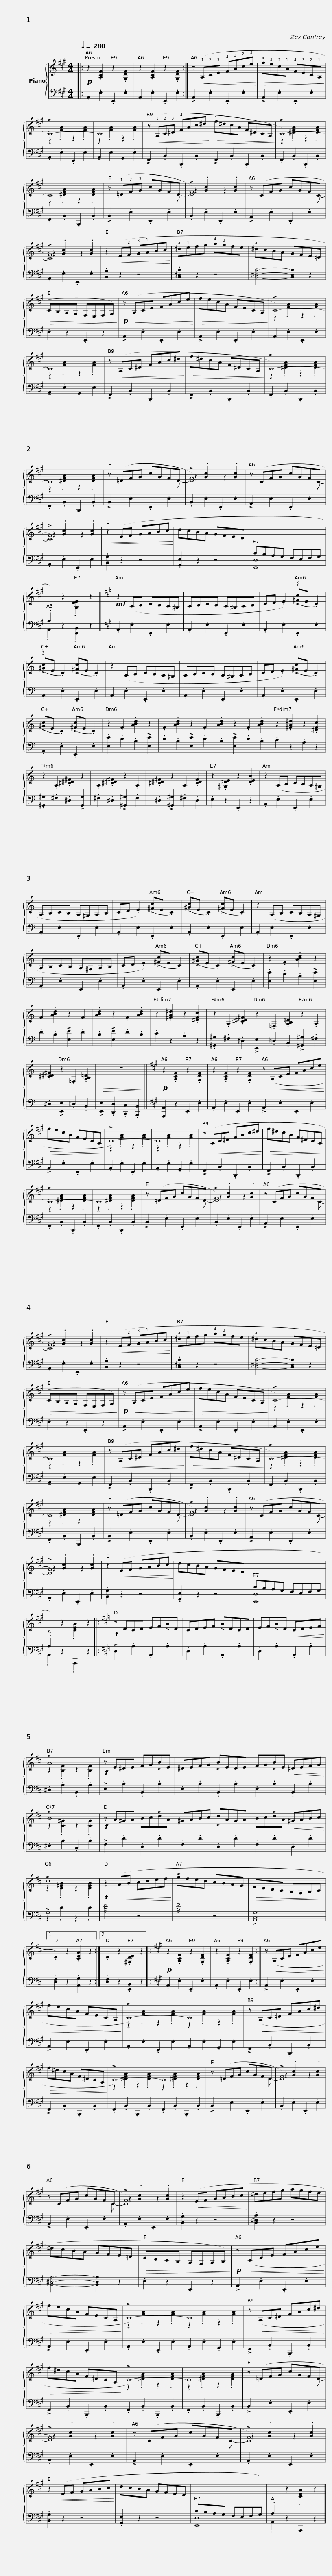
X:1
%%score { ( 1 3 4 ) | ( 2 5 ) }
L:1/8
Q:1/4=280
M:4/4
I:linebreak $
K:A
V:1 treble
V:3 treble
V:4 treble
V:2 bass
V:5 bass
V:1
|:!p! z2 .[A,CF]2 z2 .[G,DF]2 | z2 .[A,CF]2 z2 .[G,DF]2 :| z!<(! (!1!A,!2!C!3!E !4!F!1!A!2!c!3!e!<)! |!>(! !4!f!3!e!2!c!1!A !4!F!3!E!2!C!1!A,!>)! | !>!C8-) |$ %5
 C8 | z!<(! (!1!A,!2!C!3!^D !4!FAc^d!<)! |!>(! !4!f^dcA F^DCA,!>)! | !>!C8-) | C8 |$ %10
 z (!1!=D!2!F!3!G !5!cGFD | !>!F8) | z (CFG cGFC | !>!F8) | z2!<(! (!1!E!2!F !3!G!1!ABc!<)! |$ %15
 !4!^d!1!efg !4!a!3!gfe | !4!^dcBA GFE=D |!>(! CB,A,G, F,E,F,G,)!>)! |!p! z!<(! (A,CE FAce!<)! |$!>(! fecA FECA,!>)! | %20
 !>!C8-) | C8 | z!<(! (A,C^D FAc^d!<)! |!>(! f^dcA F^DCA,!>)! |$ !>!C8-) | %25
 C8 | z (=DFG cGFD | !>!F8) | z (CFG cGFC |$ !>!F8) | %30
!<(! z2 (EF GABc!<)! | dcBA GFED |[I:staff +1] CB,A,G, F,E,F,G, | .A,2)[I:staff -1] z2 .[G,DE]2 z2 ||$[K:C]!mf! z2 (A,B, CB,A,^G, | %35
 A,B,CB, A,^G,A,B, | CD .E2) (!>!!3!!5![^Fc]E .C2) | (!>!!4!!5![^Gc]E .C2) (!>![^Fc]E .C2) |$ z2 (A,B, CB,A,^G, | A,B,CB, A,^G,A,B, | %40
 CD .E2) (!>![^Fc]E .C2) | (!>![^Gc]E .C2) (!>![^Fc]E .C2) |$ z2 .F2 .[ABd]2 z2 | .F2 .[ABd]2 z2 .F2 | .[ABd]2 z2 .F2 .[ABd]2 | %45
 z2 .[^FA^d]2 z2 .[^DFc]2 | z2 .A,2 .[^C^D^F]2 z2 |$ .A,2 .[^C^D^F]2 z2 .A,2 | .[^C^D^F]2 z2 .A,2 .[CDF]2 | z2 .[^G,=DE]2 z2 .[DEB]2 | %50
 z2 (A,B, CB,A,^G, | A,B,CB, A,^G,A,B, |$ CD .E2) (!>![^Fc]E .C2) | (!>![^Gc]E .C2) (!>![^Fc]E .C2) | z2 (A,B, CB,A,^G, | %55
 A,B,CB, A,^G,A,B, |$ CD .E2) (!>![^Fc]E .C2) | (!>![^Gc]E .C2) (!>![^Fc]E .C2) | z2 .F2 .[ABd]2 z2 | .F2 .[ABd]2 z2 .F2 | %60
 .[ABd]2 z2 .F2 .[ABd]2 |$ z2 .[^FA^d]2 z2 .[^DFc]2 | z2 .A,2 .[^C^D^F]2 z2 | .=F,2 .[A,B,=D]2 z2 .A,2 | .[^C^D^F]2 z2 .=F,2 .[A,B,=D]2 | %65
!>(! z8!>)! ||$[K:A]!p! z2 .[A,CF]2 z2 .[G,DF]2 | z2 .[A,CF]2 z2 .[G,DF]2 | z!<(! (A,CE FAce!<)! |!>(! fecA FECA,!>)! | %70
 !>!C8-) |$ C8 | z!<(! (A,C^D FAc^d!<)! |!>(! f^dcA F^DCA,!>)! | !>!C8-) | %75
 C8 |$ z (=DFG cGFD | !>!F8) | z (CFG cGFC | !>!F8) | %80
 z2!<(! (!1!E!2!F !3!G!1!ABc!<)! |$ !4!^d!1!efg !4!a!3!gfe | !4!^dcBA GFE=D |!>(! CB,A,G, F,E,F,G,)!>)! |!p! z!<(! (A,CE FAce!<)! |$ %85
!>(! fecA FECA,!>)! | !>!C8-) | C8 | z!<(! (A,C^D FAc^d!<)! |!>(! f^dcA F^DCA,!>)! |$ %90
 !>!C8-) | C8 | z (=DFG cGFD | !>!F8) | z (CFG cGFC |$ %95
 !>!F8) | z2!<(! (EF GABc!<)! | dcBA GFED |[I:staff +1] CB,A,G, F,E,F,G, | .A,2)[I:staff -1] z2 .[CEA]2 z2 |:$ %100
[K:D]!f! z DCD EF!>!AD | CDEF !>!ADCD | EF!>!AD!<(! CDEF!<)! | !>!A8 |$!f! z E^DE FG!>!BE | %105
 ^DEFG !>!BEDE | FG!>!BE!<(! ^DEFG!<)! | !>!B8 |$!f! z A^GA Bc!>!dA | ^GABc !>!dAGA | %110
 Bc!>!dA!<(! ^GABc!<)! | !>!d8 |$!f! z2!<(! (AB cdef!<)! | !>!gfed cBAG |!>(! FEDC B,A,B,C!>)! |1 %115
 .D2) z2 .[CEA]2 z2 :|2 .D2 z2 .[^G,DE]2 z2 |:$[K:A]!p! z2 .[A,CF]2 z2 .[G,DF]2 | z2 .[A,CF]2 z2 .[G,DF]2 :| z!<(! (A,CE FAce!<)! | %120
!>(! fecA FECA,!>)! | !>!C8-) |$ C8 | z!<(! (A,C^D FAc^d!<)! |!>(! f^dcA F^DCA,!>)! | %125
 !>!C8-) | C8 |$ z (=DFG cGFD | !>!F8) | z (CFG cGFC | %130
 !>!F8) | z2!<(! (EF GABc!<)! |$ ^defg agfe | ^dcBA GFE=D |!>(! CB,A,G, F,E,F,G,)!>)! | %135
!p! z!<(! (A,CE FAce!<)! |$!>(! fecA FECA,!>)! | !>!C8-) | C8 | z!<(! (A,C^D FAc^d!<)! | %140
!>(! f^dcA F^DCA,!>)! |$ !>!C8-) | C8 | z (=DFG cGFD | !>!F8) | %145
 z (CFG cGFC |$ !>!F8) |!<(! z2 (EF GABc!<)! | dcBA GFED |[I:staff +1] CB,A,G, F,E,F,G,) | %150
 .A,2[I:staff -1] z2 .[CEA]2 z2 |] %151
V:2
|: .A,,2 .E,2 .E,,2 .E,2 | .A,,2 .E,2 .E,,2 .E,2 :| !>!A,,2 .E,2 .E,,2 .E,2 | !>!A,,2 .E,2 .E,,2 .E,2 | .A,,2 .E,2 .E,,2 .E,2 |$ %5
 !tenuto!A,,2 .E,2 !tenuto!G,,2 .E,2 | !>!F,,2 .B,,2 .B,,,2 .B,,2 | !>!F,,2 .B,,2 .B,,,2 .B,,2 | .F,,2 .B,,2 .B,,,2 .B,,2 | .F,,2 .B,,2 .B,,,2 .B,,2 |$ %10
 !>!B,,2 .E,2 .E,,2 .E,2 | .B,,2 .E,2 .E,,2 .E,2 | !>!A,,2 .E,2 .E,,2 .E,2 | .A,,2 .E,2 .E,,2 .E,2 | .[B,,G,]2 z2 z4 |$ %15
 .[B,,^D,A,]2 z2 z4 | [B,,^D,A,]4- [B,,D,A,]2 z2 | .E,2 z2 .E,,2 z2 | !>!A,,2 .E,2 .E,,2 .E,2 |$ !>!A,,2 .E,2 .E,,2 .E,2 | %20
 .A,,2 .E,2 .E,,2 .E,2 | !tenuto!A,,2 .E,2 !tenuto!G,,2 .E,2 | !>!F,,2 .B,,2 .B,,,2 .B,,2 | !>!F,,2 .B,,2 .B,,,2 .B,,2 |$ .F,,2 .B,,2 .B,,,2 .B,,2 | %25
 .F,,2 .B,,2 .B,,,2 .B,,2 | !>!B,,2 .E,2 .E,,2 .E,2 | .B,,2 .E,2 .E,,2 .E,2 | !>!A,,2 .E,2 .E,,2 .E,2 |$ .A,,2 .E,2 .E,,2 .E,2 | %30
 .[B,,G,]2 z2 z4 | .[G,,E,]2 z2 z4 | [E,,D,]8 | .A,,2 z2 .[E,,B,,]2 z2 ||$[K:C] .A,,2 .E,2 .E,,2 .E,2 | %35
 .A,,2 .E,2 .E,,2 .E,2 | .A,,2 .E,2 .E,,2 .E,2 | .A,,2 .E,2 .E,,2 .E,2 |$ .A,,2 .E,2 .E,,2 .E,2 | .A,,2 .E,2 .E,,2 .E,2 | %40
 .A,,2 .E,2 .E,,2 .E,2 | .A,,2 .E,2 .E,,2 .E,2 |$ .[E,E]2 .D2 .B,2 !>![E,E]2 | .D2 .B,2 !>![E,E]2 .D2 | .B,2 !>![E,E]2 .D2 .B,2 | %45
 .C2 z2 .A,2 z2 | .[^G,,^G,]2 .^F,2 .^D,2 !>![G,,G,]2 |$ .^F,2 .^D,2 !>![^G,,^G,]2 .F,2 | .^D,2 !>![^G,,^G,]2 .^F,2 .D,2 | .E,2 z2 .E,,2 z2 | %50
 .A,,2 .E,2 .E,,2 .E,2 | .A,,2 .E,2 .E,,2 .E,2 |$ .A,,2 .E,2 .E,,2 .E,2 | .A,,2 .E,2 .E,,2 .E,2 | .A,,2 .E,2 .E,,2 .E,2 | %55
 .A,,2 .E,2 .E,,2 .E,2 |$ .A,,2 .E,2 .E,,2 .E,2 | .A,,2 .E,2 .E,,2 .E,2 | .[E,E]2 .D2 .B,2 !>![E,E]2 | .D2 .B,2 !>![E,E]2 .D2 | %60
 .B,2 !>![E,E]2 .D2 .B,2 |$ .C2 z2 .A,2 z2 | .[^G,,^G,]2 .^F,2 .^D,2 !>![E,,E,]2 | .=D,2 .B,,2 !>![^G,,^G,]2 .^F,2 | .^D,2 !>![E,,E,]2 .=D,2 .B,,2 | %65
 !>![E,,E,]2 .[D,,D,]2 .[C,,C,]2 .[B,,,B,,]2 ||$[K:A] [A,,,A,,]2 z2 .E,,2 .E,2 | .A,,2 .E,2 .E,,2 .E,2 | !>!A,,2 .E,2 .E,,2 .E,2 | !>!A,,2 .E,2 .E,,2 .E,2 | %70
 .A,,2 .E,2 .E,,2 .E,2 |$ !tenuto!A,,2 .E,2 !tenuto!G,,2 .E,2 | !>!F,,2 .B,,2 .B,,,2 .B,,2 | !>!F,,2 .B,,2 .B,,,2 .B,,2 | .F,,2 .B,,2 .B,,,2 .B,,2 | %75
 .F,,2 .B,,2 .B,,,2 .B,,2 |$ !>!B,,2 .E,2 .E,,2 .E,2 | .B,,2 .E,2 .E,,2 .E,2 | !>!A,,2 .E,2 .E,,2 .E,2 | .A,,2 .E,2 .E,,2 .E,2 | %80
 .[B,,G,]2 z2 z4 |$ .[B,,^D,A,]2 z2 z4 | [B,,^D,A,]4- [B,,D,A,]2 z2 | .E,2 z2 .E,,2 z2 | !>!A,,2 .E,2 .E,,2 .E,2 |$ %85
 !>!A,,2 .E,2 .E,,2 .E,2 | .A,,2 .E,2 .E,,2 .E,2 | !tenuto!A,,2 .E,2 !tenuto!G,,2 .E,2 | !>!F,,2 .B,,2 .B,,,2 .B,,2 | !>!F,,2 .B,,2 .B,,,2 .B,,2 |$ %90
 .F,,2 .B,,2 .B,,,2 .B,,2 | .F,,2 .B,,2 .B,,,2 .B,,2 | !>!B,,2 .E,2 .E,,2 .E,2 | .B,,2 .E,2 .E,,2 .E,2 | !>!A,,2 .E,2 .E,,2 .E,2 |$ %95
 .A,,2 .E,2 .E,,2 .E,2 | .[B,,G,]2 z2 z4 | .[G,,E,]2 z2 z4 | [E,,D,]8 | .A,,2 z2 .A,,,2 z2 |:$ %100
[K:D] !>!D,2 .A,2 .A,,2 .A,2 | .D,2 .A,2 .A,,2 .A,2 | .D,2 .A,2 .A,,2 .A,2 | .^D,2 .A,2 .B,,2 .A,2 |$ !>!E,2 .B,2 .B,,2 .B,2 | %105
 .E,2 .B,2 .B,,2 .B,2 | .E,2 .B,2 .B,,2 .B,2 | .^E,2 .B,2 .C,2 .B,2 |$ !>!F,2 .D2 .D,2 .D2 | .F,2 .D2 .D,2 .D2 | %110
 .F,2 .D2 .D,2 .D2 | !>!G,8 |$ [A,DF]4 z4 | [A,CG]4 z4 | !>![A,,C,G,]8 |1 %115
 .[D,F,]2 z2 .[A,,G,]2 z2 :|2 .[D,F,]2 z2 .[E,,B,,]2 z2 |:$[K:A] .A,,2 .E,2 .E,,2 .E,2 | .A,,2 .E,2 .E,,2 .E,2 :| !>!A,,2 .E,2 .E,,2 .E,2 | %120
 !>!A,,2 .E,2 .E,,2 .E,2 | .A,,2 .E,2 .E,,2 .E,2 |$ !tenuto!A,,2 .E,2 !tenuto!G,,2 .E,2 | !>!F,,2 .B,,2 .B,,,2 .B,,2 | !>!F,,2 .B,,2 .B,,,2 .B,,2 | %125
 .F,,2 .B,,2 .B,,,2 .B,,2 | .F,,2 .B,,2 .B,,,2 .B,,2 |$ !>!B,,2 .E,2 .E,,2 .E,2 | .B,,2 .E,2 .E,,2 .E,2 | !>!A,,2 .E,2 .E,,2 .E,2 | %130
 .A,,2 .E,2 .E,,2 .E,2 | .[B,,G,]2 z2 z4 |$ .[B,,^D,A,]2 z2 z4 | [B,,^D,A,]4- [B,,D,A,]2 z2 | .E,2 z2 .E,,2 z2 | %135
 !>!A,,2 .E,2 .E,,2 .E,2 |$ !>!A,,2 .E,2 .E,,2 .E,2 | .A,,2 .E,2 .E,,2 .E,2 | !tenuto!A,,2 .E,2 !tenuto!G,,2 .E,2 | !>!F,,2 .B,,2 .B,,,2 .B,,2 | %140
 !>!F,,2 .B,,2 .B,,,2 .B,,2 |$ .F,,2 .B,,2 .B,,,2 .B,,2 | .F,,2 .B,,2 .B,,,2 .B,,2 | !>!B,,2 .E,2 .E,,2 .E,2 | .B,,2 .E,2 .E,,2 .E,2 | %145
 !>!A,,2 .E,2 .E,,2 .E,2 |$ .A,,2 .E,2 .E,,2 .E,2 | .[B,,G,]2 z2 z4 | .[G,,E,]2 z2 z4 | [E,,D,]8 | %150
 .A,,2 z2 .A,,,2 z2 |] %151
V:3
|: x8 | x8 :| x8 | x8 | z2 .[FA]2 z2 .[FA]2 |$ %5
 z2 .[FA]2 z2 .[FA]2 | x8 | x8 | z2 .[^DFA]2 z2 .[DFA]2 | z2 .[^DFA]2 z2 .[DFA]2 |$ %10
 x8 | z2 .[Gc]2 z2 .[Gc]2 | x8 | z2 .[Gc]2 z2 .[Gc]2 | x8 |$ %15
 x8 | x8 | x8 | x8 |$ x8 | %20
 z2 .[FA]2 z2 .[FA]2 | z2 .[FA]2 z2 .[FA]2 | x8 | x8 |$ z2 .[^DFA]2 z2 .[DFA]2 | %25
 z2 .[^DFA]2 z2 .[DFA]2 | x8 | z2 .[Gc]2 z2 .[Gc]2 | x8 |$ z2 .[Gc]2 z2 .[Gc]2 | %30
 x8 | x8 | x8 | x8 ||$[K:C] x8 | %35
 x8 | x8 | x8 |$ x8 | x8 | %40
 x8 | x8 |$ x8 | x8 | x8 | %45
 x8 | x8 |$ x8 | x8 | x8 | %50
 x8 | x8 |$ x8 | x8 | x8 | %55
 x8 |$ x8 | x8 | x8 | x8 | %60
 x8 |$ x8 | x8 | x8 | x8 | %65
 x8 ||$[K:A] x8 | x8 | x8 | x8 | %70
 z2 .[FA]2 z2 .[FA]2 |$ z2 .[FA]2 z2 .[FA]2 | x8 | x8 | z2 .[^DFA]2 z2 .[DFA]2 | %75
 z2 .[^DFA]2 z2 .[DFA]2 |$ x8 | z2 .[Gc]2 z2 .[Gc]2 | x8 | z2 .[Gc]2 z2 .[Gc]2 | %80
 x8 |$ x8 | x8 | x8 | x8 |$ %85
 x8 | z2 .[FA]2 z2 .[FA]2 | z2 .[FA]2 z2 .[FA]2 | x8 | x8 |$ %90
 z2 .[^DFA]2 z2 .[DFA]2 | z2 .[^DFA]2 z2 .[DFA]2 | x8 | z2 .[Gc]2 z2 .[Gc]2 | x8 |$ %95
 z2 .[Gc]2 z2 .[Gc]2 | x8 | x8 | x8 | x8 |:$ %100
[K:D] x8 | x8 | x8 | x8 |$ x8 | %105
 x8 | x8 | x8 |$ x8 | x8 | %110
 x8 | x8 |$ x8 | x8 | x8 |1 %115
 x8 :|2 x8 |:$[K:A] x8 | x8 :| x8 | %120
 x8 | z2 .[FA]2 z2 .[FA]2 |$ z2 .[FA]2 z2 .[FA]2 | x8 | x8 | %125
 z2 .[^DFA]2 z2 .[DFA]2 | z2 .[^DFA]2 z2 .[DFA]2 |$ x8 | z2 .[Gc]2 z2 .[Gc]2 | x8 | %130
 z2 .[Gc]2 z2 .[Gc]2 | x8 |$ x8 | x8 | x8 | %135
 x8 |$ x8 | z2 .[FA]2 z2 .[FA]2 | z2 .[FA]2 z2 .[FA]2 | x8 | %140
 x8 |$ z2 .[^DFA]2 z2 .[DFA]2 | z2 .[^DFA]2 z2 .[DFA]2 | x8 | z2 .[Gc]2 z2 .[Gc]2 | %145
 x8 |$ z2 .[Gc]2 z2 .[Gc]2 | x8 | x8 | x8 | %150
 x8 |] %151
V:4
|: x8 | x8 :| x8 | x8 | x8 |$ %5
 x8 | x8 | x8 | x8 | x8 |$ %10
 x7 D- | D8 | x7 C- | C8 | x8 |$ %15
 x8 | x8 | x8 | x8 |$ x8 | %20
 x8 | x8 | x8 | x8 |$ x8 | %25
 x8 | x7 D- | D8 | x7 C- |$ C8 | %30
 x8 | x8 | x8 | x8 ||$[K:C] x8 | %35
 x8 | x8 | x8 |$ x8 | x8 | %40
 x8 | x8 |$ x8 | x8 | x8 | %45
 x8 | x8 |$ x8 | x8 | x8 | %50
 x8 | x8 |$ x8 | x8 | x8 | %55
 x8 |$ x8 | x8 | x8 | x8 | %60
 x8 |$ x8 | x8 | x8 | x8 | %65
 x8 ||$[K:A] x8 | x8 | x8 | x8 | %70
 x8 |$ x8 | x8 | x8 | x8 | %75
 x8 |$ x7 D- | D8 | x7 C- | C8 | %80
 x8 |$ x8 | x8 | x8 | x8 |$ %85
 x8 | x8 | x8 | x8 | x8 |$ %90
 x8 | x8 | x7 D- | D8 | x7 C- |$ %95
 C8 | x8 | x8 | x8 | x8 |:$ %100
[K:D] x8 | x8 | x8 | z2 .[B,F]2 z2 .[B,F]2 |$ x8 | %105
 x8 | x8 | z2 .[C^G]2 z2 .[CG]2 |$ x8 | x8 | %110
 x8 | z2 .[E=GB]2 z2 .[EGB]2 |$ x8 | x8 | x8 |1 %115
 x8 :|2 x8 |:$[K:A] x8 | x8 :| x8 | %120
 x8 | x8 |$ x8 | x8 | x8 | %125
 x8 | x8 |$ x7 D- | D8 | x7 C- | %130
 C8 | x8 |$ x8 | x8 | x8 | %135
 x8 |$ x8 | x8 | x8 | x8 | %140
 x8 |$ x8 | x8 | x7 D- | D8 | %145
 x7 C- |$ C8 | x8 | x8 | x8 | %150
 x8 |] %151
V:5
|: x8 | x8 :| x8 | x8 | x8 |$ %5
 x8 | x8 | x8 | x8 | x8 |$ %10
 x8 | x8 | x8 | x8 | x8 |$ %15
 x8 | x8 | x8 | x8 |$ x8 | %20
 x8 | x8 | x8 | x8 |$ x8 | %25
 x8 | x8 | x8 | x8 |$ x8 | %30
 x8 | x8 | x8 | x8 ||$[K:C] x8 | %35
 x8 | x8 | x8 |$ x8 | x8 | %40
 x8 | x8 |$ x8 | x8 | x8 | %45
 x8 | x8 |$ x8 | x8 | x8 | %50
 x8 | x8 |$ x8 | x8 | x8 | %55
 x8 |$ x8 | x8 | x8 | x8 | %60
 x8 |$ x8 | x8 | x8 | x8 | %65
 x8 ||$[K:A] x8 | x8 | x8 | x8 | %70
 x8 |$ x8 | x8 | x8 | x8 | %75
 x8 |$ x8 | x8 | x8 | x8 | %80
 x8 |$ x8 | x8 | x8 | x8 |$ %85
 x8 | x8 | x8 | x8 | x8 |$ %90
 x8 | x8 | x8 | x8 | x8 |$ %95
 x8 | x8 | x8 | x8 | x8 |:$ %100
[K:D] x8 | x8 | x8 | x8 |$ x8 | %105
 x8 | x8 | x8 |$ x8 | x8 | %110
 x8 | z2 .D2 z2 .D2 |$ x8 | x8 | x8 |1 %115
 x8 :|2 x8 |:$[K:A] x8 | x8 :| x8 | %120
 x8 | x8 |$ x8 | x8 | x8 | %125
 x8 | x8 |$ x8 | x8 | x8 | %130
 x8 | x8 |$ x8 | x8 | x8 | %135
 x8 |$ x8 | x8 | x8 | x8 | %140
 x8 |$ x8 | x8 | x8 | x8 | %145
 x8 |$ x8 | x8 | x8 | x8 | %150
 x8 |] %151
